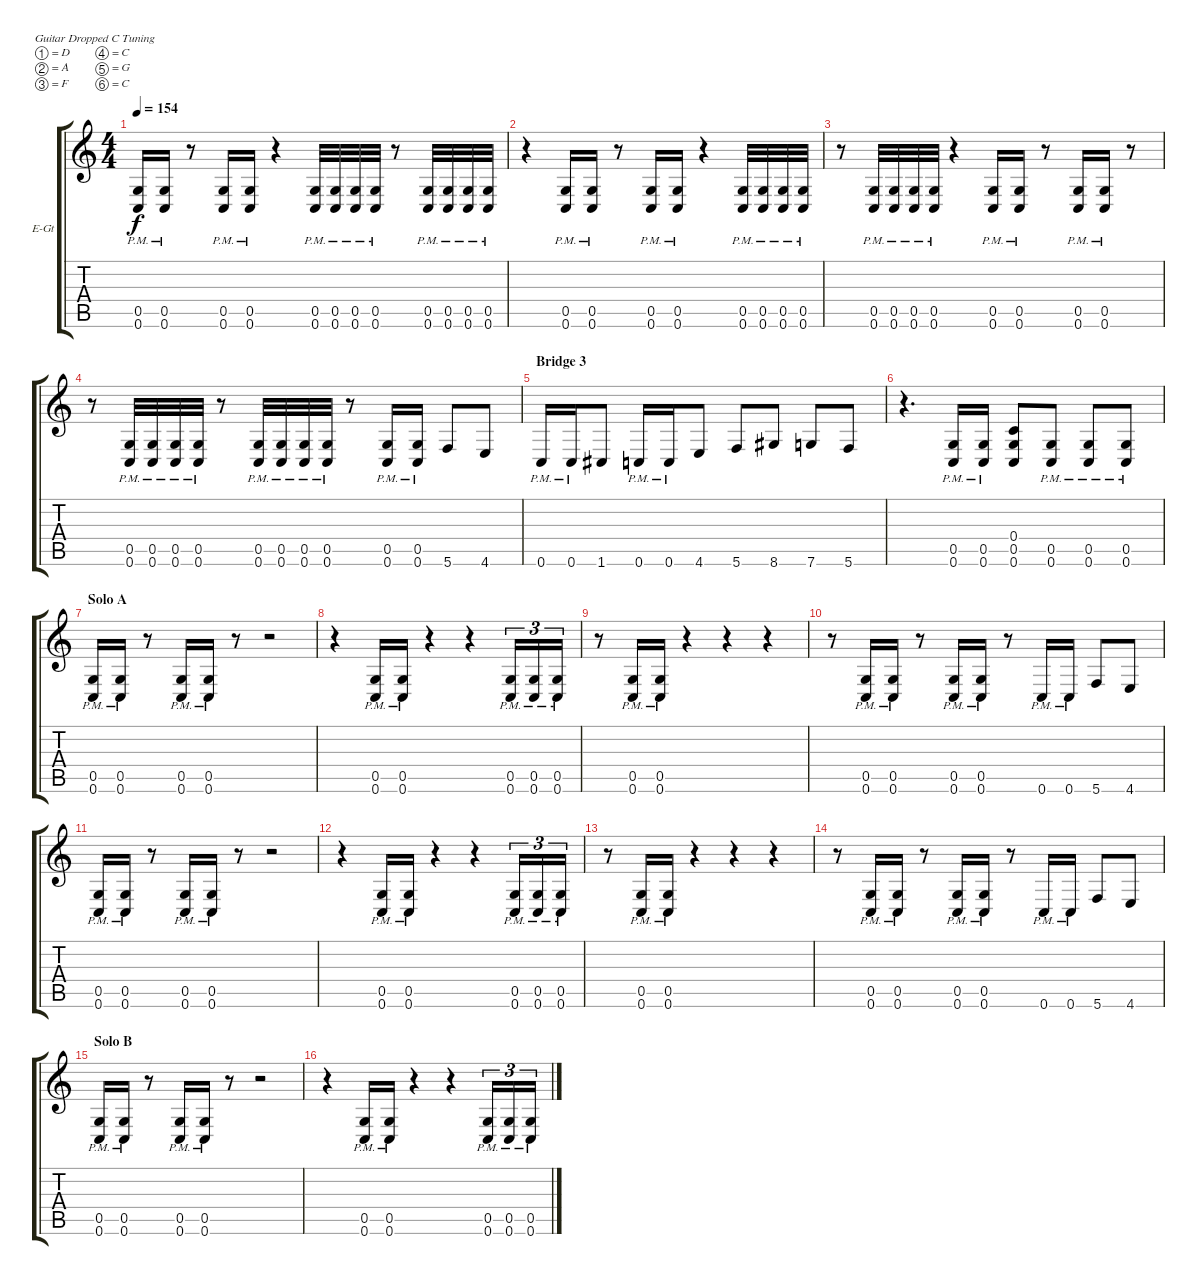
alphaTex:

\defaultSystemsLayout 4
\bracketExtendMode groupsimilarinstruments
\firstSystemTrackNameOrientation horizontal
\otherSystemsTrackNameOrientation horizontal
\track ("Rhythm Right" "E-Gt") {instrument overdrivenguitar}
\staff {score tabs}
\tuning (D4 A3 F3 C3 G2 C2)
\ts (4 4)
\tempo 154
\clef g2
\ks c
(0.6 0.5{pm}).16{dy f} (0.6{pm} 0.5{pm}).16 r.8 (0.6{pm} 0.5{pm}).16 (0.6{pm} 0.5{pm}).16 r.4 (0.6{pm} 0.5{pm}).32 (0.6{pm} 0.5{pm}).32 (0.6{pm} 0.5{pm}).32 (0.6{pm} 0.5{pm}).32 r.8 (0.6{pm} 0.5{pm}).32 (0.6{pm} 0.5{pm}).32 (0.6{pm} 0.5{pm}).32 (0.6{pm} 0.5{pm}).32 |
r.4 (0.6{pm} 0.5{pm}).16 (0.6{pm} 0.5{pm}).16 r.8 (0.6{pm} 0.5{pm}).16 (0.6{pm} 0.5{pm}).16 r.4 (0.6{pm} 0.5{pm}).32 (0.6{pm} 0.5{pm}).32 (0.6{pm} 0.5{pm}).32 (0.6{pm} 0.5{pm}).32 |
r.8 (0.6{pm} 0.5{pm}).32 (0.6{pm} 0.5).32 (0.6{pm} 0.5{pm}).32 (0.6{pm} 0.5{pm}).32 r.4 (0.6{pm} 0.5{pm}).16 (0.6{pm} 0.5{pm}).16 r.8 (0.6{pm} 0.5{pm}).16 (0.6{pm} 0.5{pm}).16 r.8 |
r.8 (0.6{pm} 0.5{pm}).32 (0.6{pm} 0.5{pm}).32 (0.6{pm} 0.5{pm}).32 (0.6{pm} 0.5{pm}).32 r.8 (0.6{pm} 0.5{pm}).32 (0.6{pm} 0.5{pm}).32 (0.6{pm} 0.5{pm}).32 (0.6{pm} 0.5{pm}).32 r.8 (0.6{pm} 0.5{pm}).16 (0.6{pm} 0.5{pm}).16 5.6.8 4.6.8 |
\section ("" "Bridge 3")
0.6{pm}.16 0.6{pm}.16 1.6.8 0.6{pm}.16 0.6{pm}.16 4.6.8 5.6.8 8.6.8 7.6.8 5.6.8 |
r.4{d} (0.6{pm} 0.5{pm}).16 (0.6{pm} 0.5{pm}).16 (0.6 0.5 0.4).8 (0.6{pm} 0.5{pm}).8 (0.6{pm} 0.5{pm}).8 (0.6{pm} 0.5{pm}).8 |
\section ("" "Solo A")
(0.6{pm} 0.5{pm}).16 (0.6{pm} 0.5{pm}).16 r.8 (0.6{pm} 0.5{pm}).16 (0.6{pm} 0.5{pm}).16 r.8 r.2 |
r.4 (0.6{pm} 0.5{pm}).16 (0.6{pm} 0.5{pm}).16 r.4 r.4 (0.6{pm} 0.5{pm}).16{tu (3 2)} (0.6{pm} 0.5{pm}).16{tu (3 2)} (0.6{pm} 0.5{pm}).16{tu (3 2)} |
r.8 (0.6 0.5{pm}).16 (0.6 0.5{pm}).16 r.4 r.4 r.4 |
r.8 (0.6{pm} 0.5{pm}).16 (0.6{pm} 0.5{pm}).16 r.8 (0.6{pm} 0.5{pm}).16 (0.6{pm} 0.5{pm}).16 r.8 0.6{pm}.16 0.6{pm}.16 5.6.8 4.6.8 |
(0.6{pm} 0.5{pm}).16 (0.6{pm} 0.5{pm}).16 r.8 (0.6{pm} 0.5{pm}).16 (0.6{pm} 0.5{pm}).16 r.8 r.2 |
r.4 (0.6{pm} 0.5{pm}).16 (0.6{pm} 0.5{pm}).16 r.4 r.4 (0.6{pm} 0.5{pm}).16{tu (3 2)} (0.6{pm} 0.5{pm}).16{tu (3 2)} (0.6{pm} 0.5{pm}).16{tu (3 2)} |
r.8 (0.6 0.5{pm}).16 (0.6 0.5{pm}).16 r.4 r.4 r.4 |
r.8 (0.6{pm} 0.5{pm}).16 (0.6{pm} 0.5{pm}).16 r.8 (0.6{pm} 0.5{pm}).16 (0.6{pm} 0.5{pm}).16 r.8 0.6{pm}.16 0.6{pm}.16 5.6.8 4.6.8 |
\section ("" "Solo B")
(0.6{pm} 0.5{pm}).16 (0.6{pm} 0.5{pm}).16 r.8 (0.6{pm} 0.5{pm}).16 (0.6{pm} 0.5{pm}).16 r.8 r.2 |
r.4 (0.6{pm} 0.5{pm}).16 (0.6{pm} 0.5{pm}).16 r.4 r.4 (0.6{pm} 0.5{pm}).16{tu (3 2)} (0.6{pm} 0.5{pm}).16{tu (3 2)} (0.6{pm} 0.5{pm}).16{tu (3 2)}
